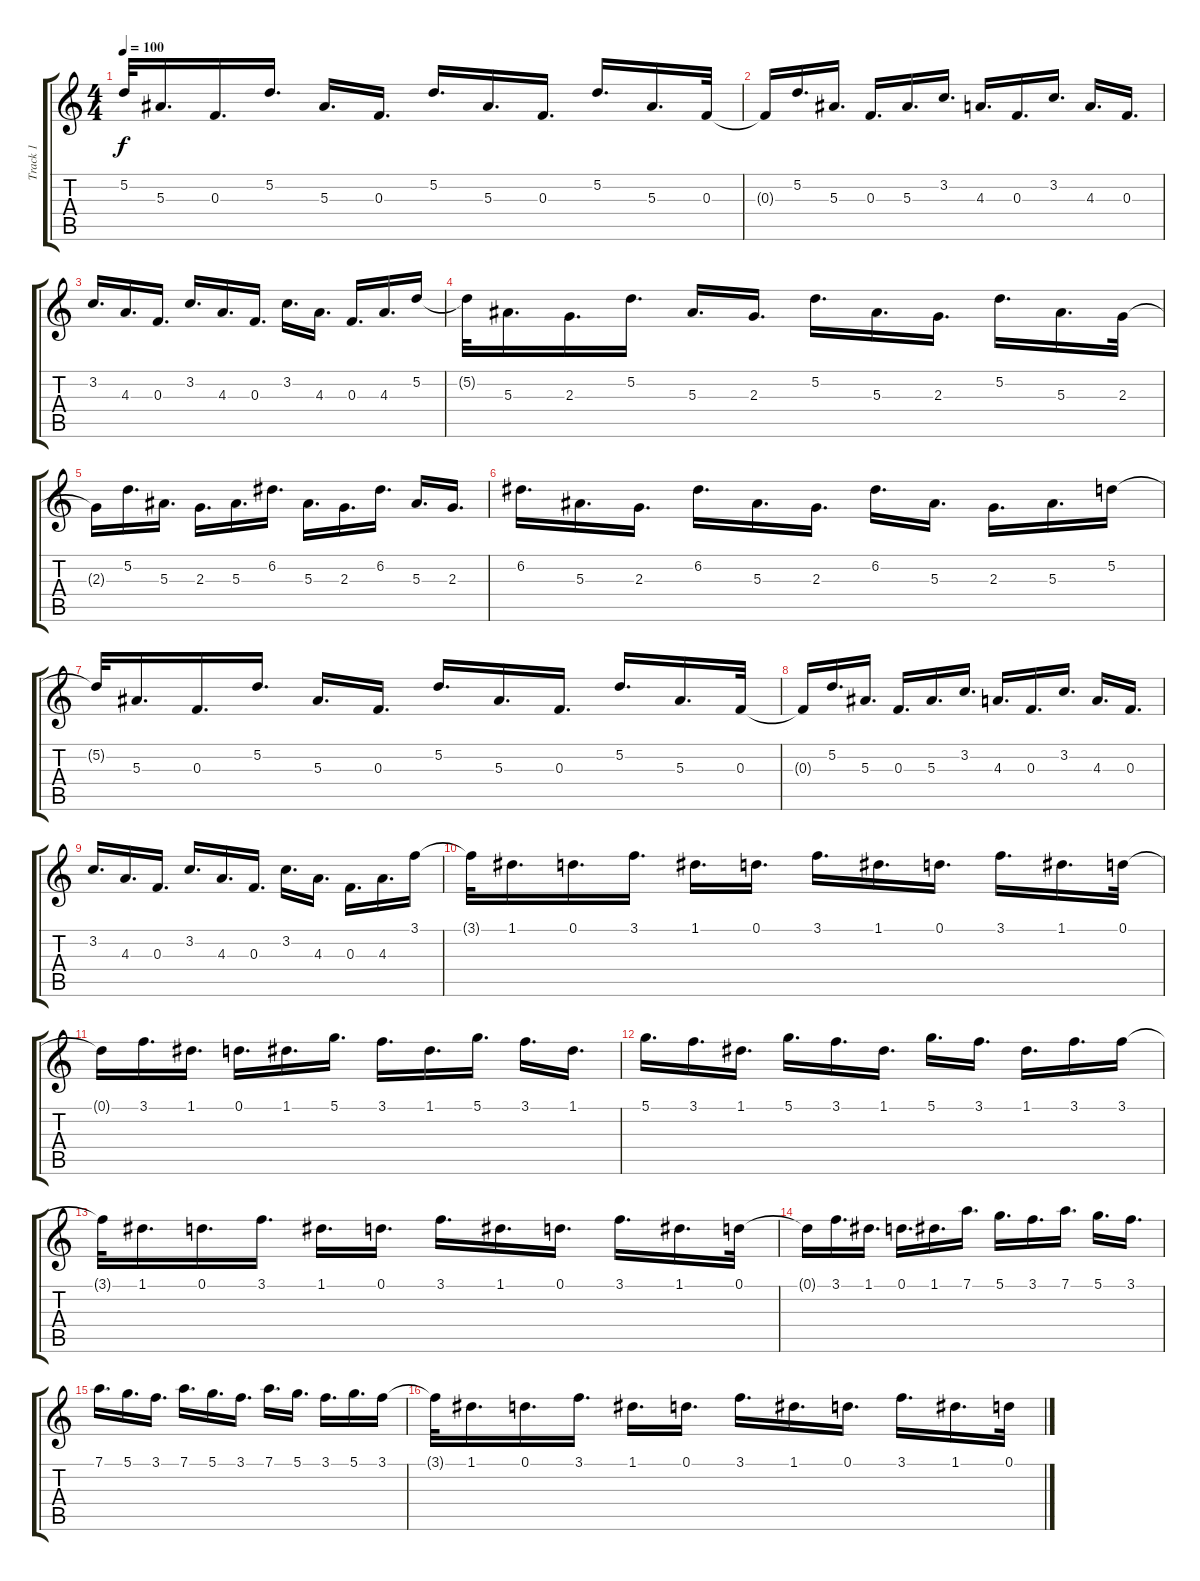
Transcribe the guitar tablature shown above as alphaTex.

\track ("Track 1" "Track 1") {instrument distortionguitar}
\staff {score tabs}
\tuning (D4 A3 F3 C3 G2 C2) {hide}
\ts (4 4)
\tempo 100
\clef g2
\ks c
5.2{t}.32{dy f} 5.3.16{d} 0.3.16{d} 5.2.16{d} 5.3.16{d} 0.3.16{d} 5.2.16{d} 5.3.16{d} 0.3.16{d} 5.2.16{d} 5.3.16{d} 0.3.32 |
0.3{t}.16 5.2.16{d} 5.3.16{d} 0.3.16{d} 5.3.16{d} 3.2.16{d} 4.3.16{d} 0.3.16{d} 3.2.16{d} 4.3.16{d} 0.3.16{d} |
3.2.16{d} 4.3.16{d} 0.3.16{d} 3.2.16{d} 4.3.16{d} 0.3.16{d} 3.2.16{d} 4.3.16{d} 0.3.16{d} 4.3.16{d} 5.2.16 |
5.2{t}.32 5.3.16{d} 2.3.16{d} 5.2.16{d} 5.3.16{d} 2.3.16{d} 5.2.16{d} 5.3.16{d} 2.3.16{d} 5.2.16{d} 5.3.16{d} 2.3.32 |
2.3{t}.16 5.2.16{d} 5.3.16{d} 2.3.16{d} 5.3.16{d} 6.2.16{d} 5.3.16{d} 2.3.16{d} 6.2.16{d} 5.3.16{d} 2.3.16{d} |
6.2.16{d} 5.3.16{d} 2.3.16{d} 6.2.16{d} 5.3.16{d} 2.3.16{d} 6.2.16{d} 5.3.16{d} 2.3.16{d} 5.3.16{d} 5.2.16 |
5.2{t}.32 5.3.16{d} 0.3.16{d} 5.2.16{d} 5.3.16{d} 0.3.16{d} 5.2.16{d} 5.3.16{d} 0.3.16{d} 5.2.16{d} 5.3.16{d} 0.3.32 |
0.3{t}.16 5.2.16{d} 5.3.16{d} 0.3.16{d} 5.3.16{d} 3.2.16{d} 4.3.16{d} 0.3.16{d} 3.2.16{d} 4.3.16{d} 0.3.16{d} |
3.2.16{d} 4.3.16{d} 0.3.16{d} 3.2.16{d} 4.3.16{d} 0.3.16{d} 3.2.16{d} 4.3.16{d} 0.3.16{d} 4.3.16{d} 3.1.16 |
3.1{t}.32 1.1.16{d} 0.1.16{d} 3.1.16{d} 1.1.16{d} 0.1.16{d} 3.1.16{d} 1.1.16{d} 0.1.16{d} 3.1.16{d} 1.1.16{d} 0.1.32 |
0.1{t}.16 3.1.16{d} 1.1.16{d} 0.1.16{d} 1.1.16{d} 5.1.16{d} 3.1.16{d} 1.1.16{d} 5.1.16{d} 3.1.16{d} 1.1.16{d} |
5.1.16{d} 3.1.16{d} 1.1.16{d} 5.1.16{d} 3.1.16{d} 1.1.16{d} 5.1.16{d} 3.1.16{d} 1.1.16{d} 3.1.16{d} 3.1.16 |
3.1{t}.32 1.1.16{d} 0.1.16{d} 3.1.16{d} 1.1.16{d} 0.1.16{d} 3.1.16{d} 1.1.16{d} 0.1.16{d} 3.1.16{d} 1.1.16{d} 0.1.32 |
0.1{t}.16 3.1.16{d} 1.1.16{d} 0.1.16{d} 1.1.16{d} 7.1.16{d} 5.1.16{d} 3.1.16{d} 7.1.16{d} 5.1.16{d} 3.1.16{d} |
7.1.16{d} 5.1.16{d} 3.1.16{d} 7.1.16{d} 5.1.16{d} 3.1.16{d} 7.1.16{d} 5.1.16{d} 3.1.16{d} 5.1.16{d} 3.1.16 |
3.1{t}.32 1.1.16{d} 0.1.16{d} 3.1.16{d} 1.1.16{d} 0.1.16{d} 3.1.16{d} 1.1.16{d} 0.1.16{d} 3.1.16{d} 1.1.16{d} 0.1.32
